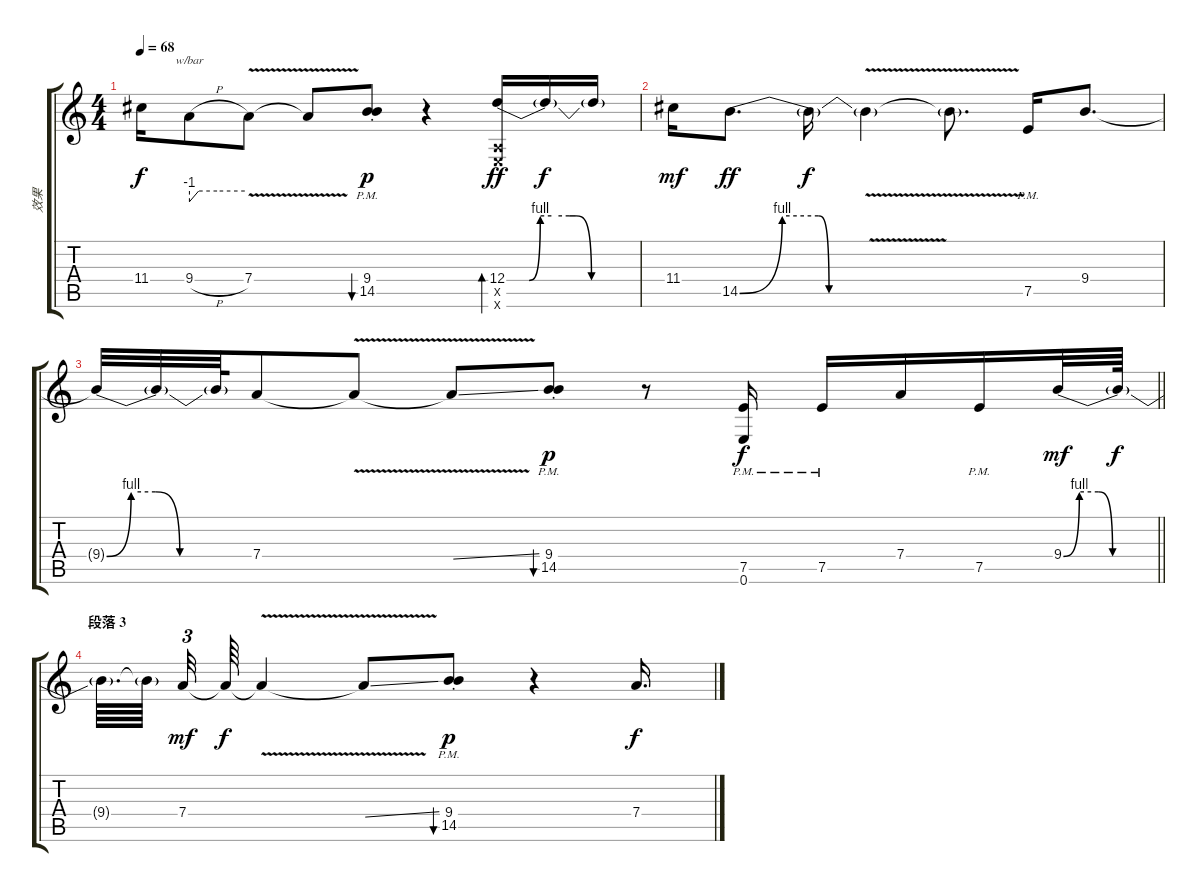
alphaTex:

\track ("效果" "效果") {instrument overdrivenguitar}
\staff {score tabs}
\tuning (E4 B3 G3 D3 A2 E2) {hide}
\ts (4 4)
\tempo 68
\clef g2
\ks c
11.4{t}.16{dy f} 9.4{h}.8{tbe (custom default 0 -4 10 0 30 0 60 0)} 7.4{v}.8 7.4{v t}.8 (9.4{st} 14.5{pm}).8{bu 60 dy p} r.4 (12.4{be (custom 0 0 10 0 15 4 20 4 28 4 31 4 38 0 50 0 60 0)} 0.5{x} 0.6{x}).16{bd 120 dy ff} 12.4{t}.16{dy f} 12.4{t}.16 |
11.4.16{dy mf} 14.5{be (custom 0 0 20 4 37 4 42 0 45 0 50 0 60 0)}.8{d dy ff} 14.5{t}.16{dy f} 14.5{v t}.4 14.5{t}.8{d} 7.5{pm}.16 9.4.8{d} |
\barLineRight lightlight
9.4{be (custom 0 0 10 4 20 4 30 0 60 0) t}.32 9.4{t}.32 9.4{t}.64 7.4.8 7.4{v t}.8 7.4{v ss t}.8 (9.4{st} 14.5{pm}).8{bu 60 dy p} r.8 (7.5{pm} 0.6{pm}).16{dy f} 7.5{pm}.16 7.4.16 7.5{pm}.16 9.4{be (custom 0 0 10 4 22 4 31 0 37 0 60 0)}.32{dy mf} 9.4{t}.64{dy f} |
\section ("" "段落 3")
9.4{t}.64{d} 9.4{t}.64{beam splitsecondary} 7.4.32{tu (3 2) dy mf} 7.4{t}.64{dy f} 7.4{v t}.4 7.4{v ss t}.8 (9.4{st} 14.5{pm}).8{bu 60 dy p} r.4 7.4.16{d dy f}
